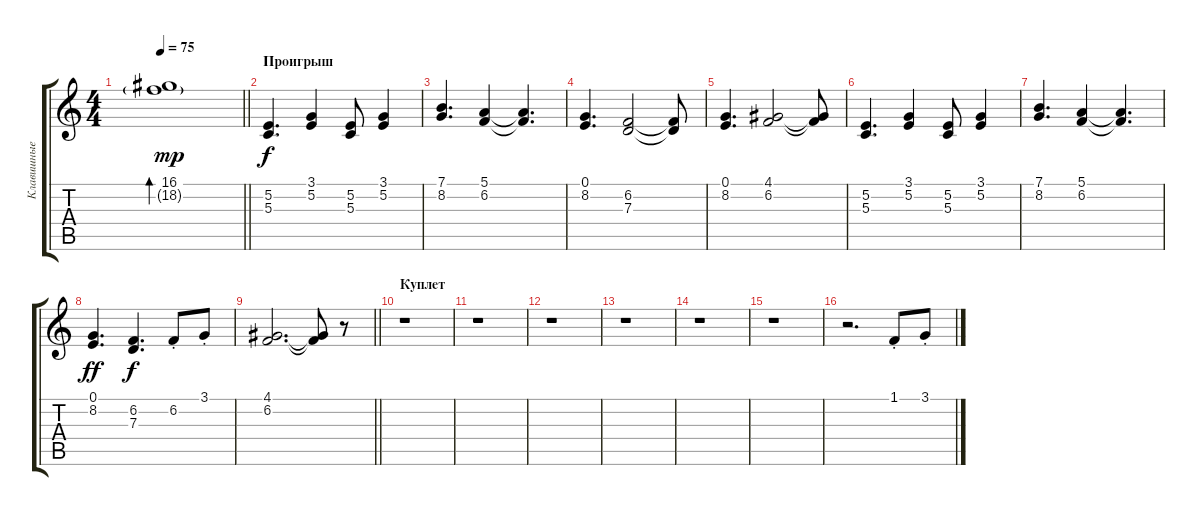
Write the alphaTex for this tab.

\track ("Клавишные" "Клавишные") {instrument stringensemble1}
\staff {score tabs}
\tuning (E4 B3 G3 D3 A2 E2) {hide}
\ts (4 4)
\tempo 75
\clef g2
\barLineRight lightlight
\ks c
(16.1 18.2{g}).1{bd 240 dy mp instrument brightacousticpiano} |
\section ("" "Проигрыш")
(5.2 5.3).4{d dy f instrument stringensemble1} (3.1 5.2).4 (5.2 5.3).8 (3.1 5.2).4 |
(7.1 8.2).4{d} (5.1 6.2).4 (5.1{t} 6.2{t}).4{d} |
(0.1 8.2).4{d} (6.2 7.3).2 (6.2{t} 7.3{t}).8 |
(0.1 8.2).4{d} (4.1 6.2).2 (4.1{t} 6.2{t}).8 |
(5.2 5.3).4{d} (3.1 5.2).4 (5.2 5.3).8 (3.1 5.2).4 |
(7.1 8.2).4{d} (5.1 6.2).4 (5.1{t} 6.2{t}).4{d} |
(0.1 8.2).4{d dy ff} (6.2 7.3).4{d dy f} 6.2{st}.8 3.1{st}.8 |
\barLineRight lightlight
(4.1 6.2).2{d} (4.1{t} 6.2{t}).8 r.8 |
\section ("" "Куплет")
r.1 |
r.1 |
r.1 |
r.1 |
r.1 |
r.1 |
r.2{d} 1.1{st}.8 3.1{st}.8
